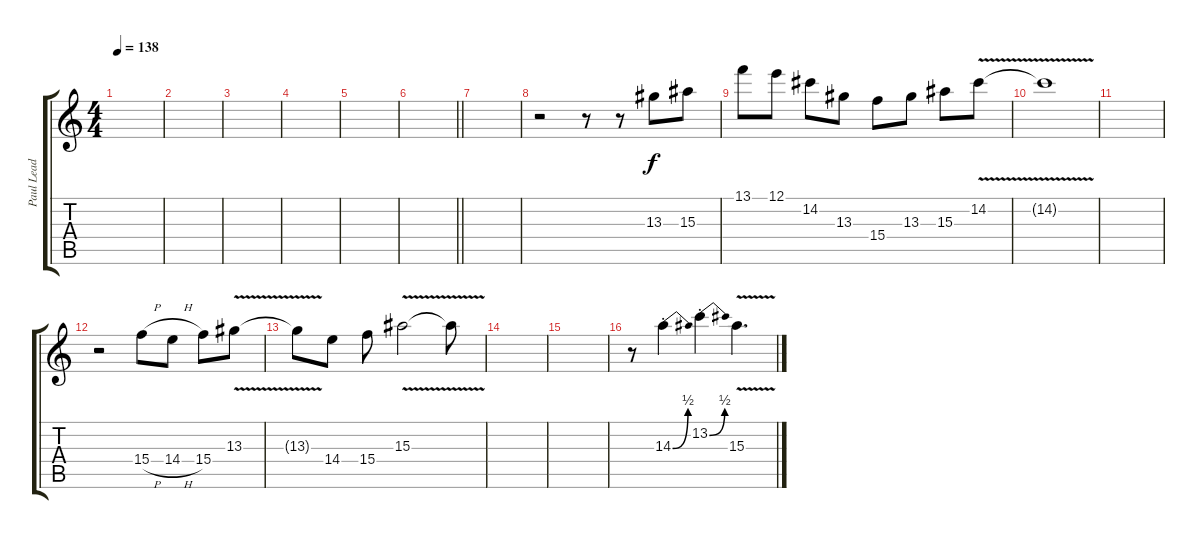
\track ("Paul Lead 2" "Paul Lead ") {instrument overdrivenguitar}
\staff {score tabs}
\tuning (E4 B3 G3 D3 A2 E2) {hide}
\ts (4 4)
\tempo 138
\clef g2
\ks c
|
|
|
|
|
\barLineRight lightlight
|
|
r.2 r.8 r.8 13.3.8 15.3.8 |
13.1.8 12.1.8 14.2.8 13.3.8 15.4.8 13.3.8 15.3.8 14.2{v}.8 |
14.2{t}.1 |
|
r.2 15.4{h}.8 14.4{h}.8 15.4.8 13.3{v}.8 |
13.3{t}.8 14.4.8 15.4.8 15.3{v}.2 15.3{t}.8 |
|
|
r.8 14.3{be (bend 0 0 60 2) st}.4 13.2{be (bend 0 0 60 2) st}.4 15.3{v}.4{d}
